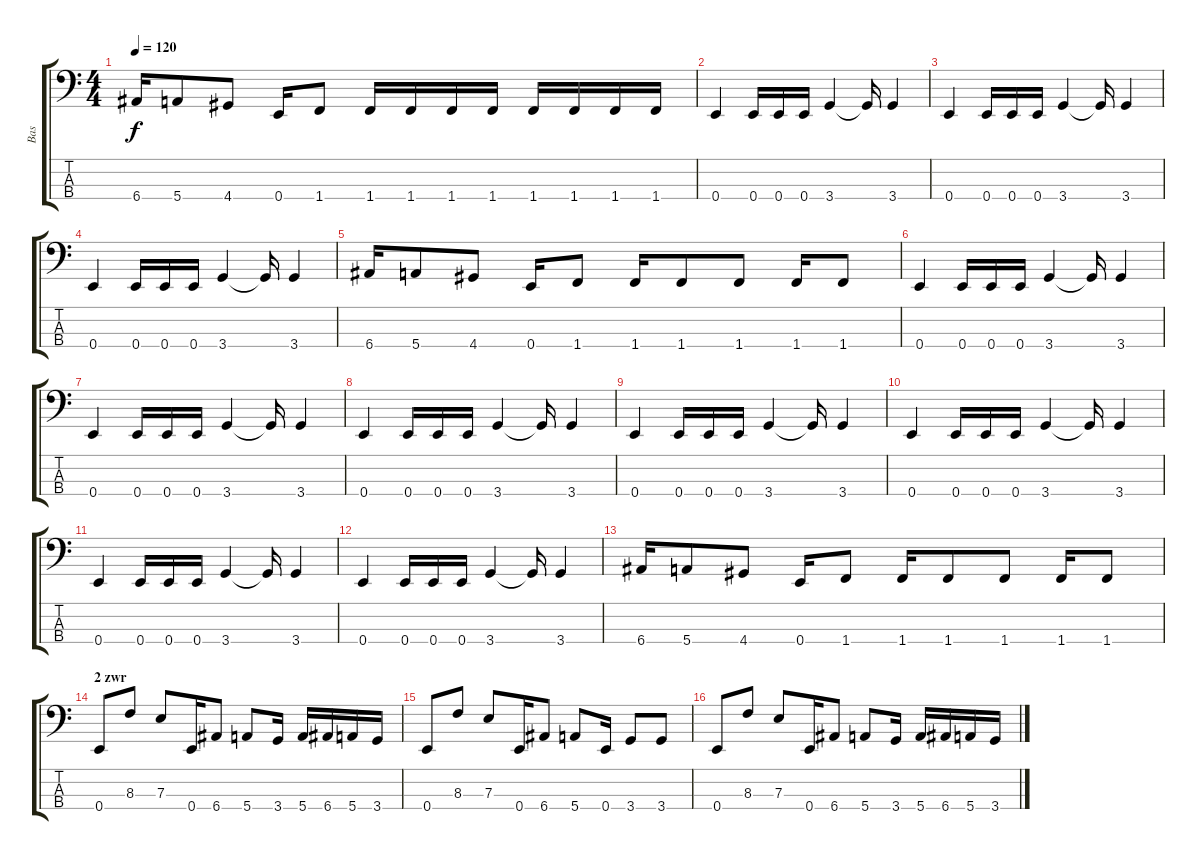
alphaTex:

\track ("Bas" "Bas") {instrument slapbass1}
\staff {score tabs}
\tuning (G2 D2 A1 E1) {hide}
\ts (4 4)
\tempo 120
\clef f4
\ks c
6.4.16{dy f} 5.4.8 4.4.8 0.4.16 1.4.8 1.4.16 1.4.16 1.4.16 1.4.16 1.4.16 1.4.16 1.4.16 1.4.16 |
0.4.4 0.4.16 0.4.16 0.4.16 3.4.4 3.4{t}.16 3.4.4 |
0.4.4 0.4.16 0.4.16 0.4.16 3.4.4 3.4{t}.16 3.4.4 |
0.4.4 0.4.16 0.4.16 0.4.16 3.4.4 3.4{t}.16 3.4.4 |
6.4.16 5.4.8 4.4.8 0.4.16 1.4.8 1.4.16 1.4.8 1.4.8 1.4.16 1.4.8 |
0.4.4 0.4.16 0.4.16 0.4.16 3.4.4 3.4{t}.16 3.4.4 |
0.4.4 0.4.16 0.4.16 0.4.16 3.4.4 3.4{t}.16 3.4.4 |
0.4.4 0.4.16 0.4.16 0.4.16 3.4.4 3.4{t}.16 3.4.4 |
0.4.4 0.4.16 0.4.16 0.4.16 3.4.4 3.4{t}.16 3.4.4 |
0.4.4 0.4.16 0.4.16 0.4.16 3.4.4 3.4{t}.16 3.4.4 |
0.4.4 0.4.16 0.4.16 0.4.16 3.4.4 3.4{t}.16 3.4.4 |
0.4.4 0.4.16 0.4.16 0.4.16 3.4.4 3.4{t}.16 3.4.4 |
6.4.16 5.4.8 4.4.8 0.4.16 1.4.8 1.4.16 1.4.8 1.4.8 1.4.16 1.4.8 |
\section ("" "2 zwr")
0.4.8 8.3.8 7.3.8 0.4.16 6.4.8 5.4.8 3.4.16 5.4.16 6.4.16 5.4.16 3.4.16 |
0.4.8 8.3.8 7.3.8 0.4.16 6.4.8 5.4.8 0.4.16 3.4.8 3.4.8 |
0.4.8 8.3.8 7.3.8 0.4.16 6.4.8 5.4.8 3.4.16 5.4.16 6.4.16 5.4.16 3.4.16
